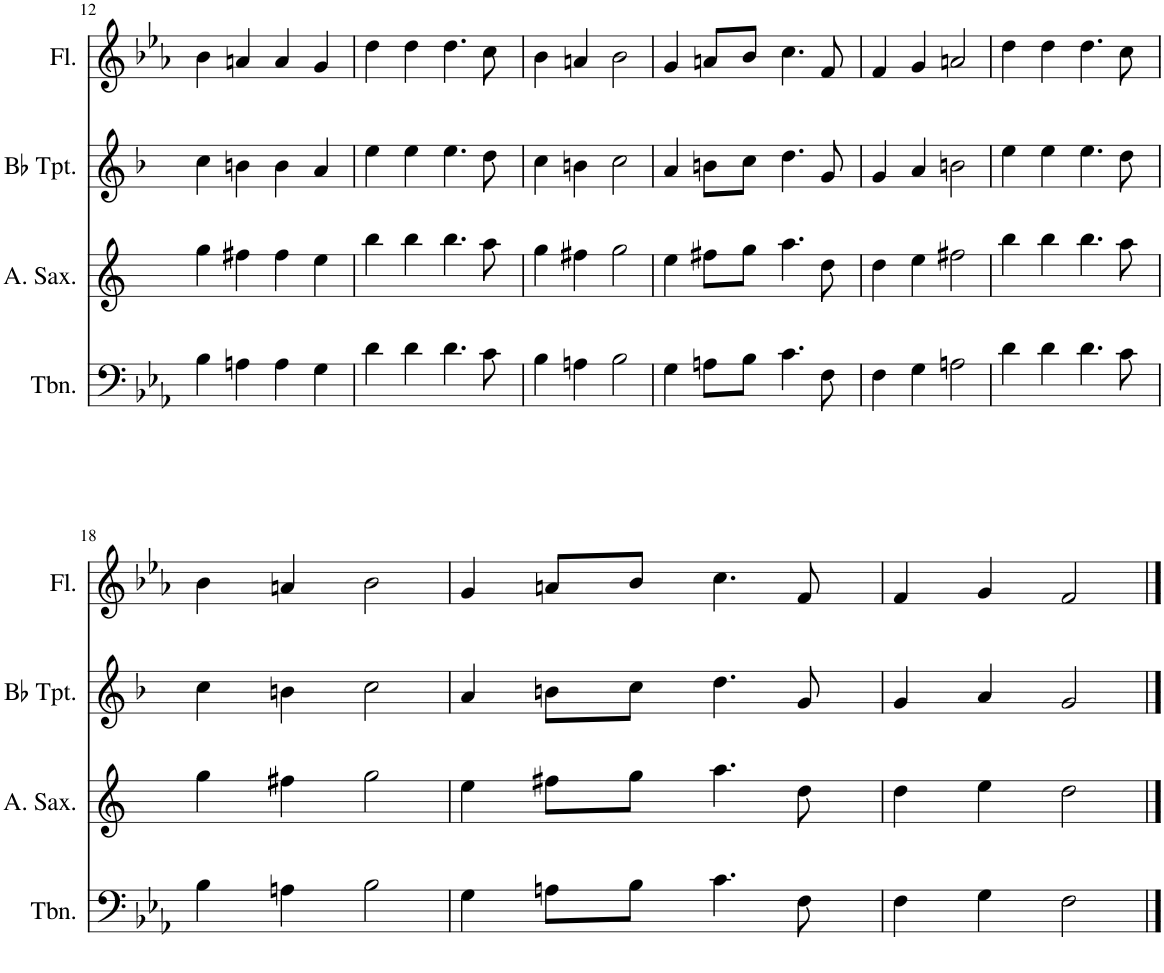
**kern	**kern	**kern	**kern
*part4	*part3	*part2	*part1
*staff4	*staff3	*staff2	*staff1
*I"Trombone	*I"Alto Saxophone	*I"Bb Trumpet	*I"Flute
*I'Tbn.	*I'A. Sax.	*I'Bb Tpt.	*I'Fl.
!!LO:PB:g=z
*clefF4	*clefG2	*clefG2	*clefG2
*	*Trd5c9	*Trd1c2	*
*k[b-e-a-]	*k[]	*k[b-]	*k[b-e-a-]
*M4/4	*M4/4	*M4/4	*M4/4
=12	=12	=12	=12
4B-\	4gg\	4cc\	4b-\
4An\	4ff#X\	4bn\	4an/
4A\	4ff#\	4b\	4a/
4G\	4ee\	4a/	4g/
=13	=13	=13	=13
4d\	4bb\	4ee\	4dd\
4d\	4bb\	4ee\	4dd\
4.d\	4.bb\	4.ee\	4.dd\
8c\	8aa\	8dd\	8cc\
=14	=14	=14	=14
4B-\	4gg\	4cc\	4b-\
4An\	4ff#X\	4bn\	4an/
2B-\	2gg\	2cc\	2b-\
=15	=15	=15	=15
4G\	4ee\	4a/	4g/
8An\L	8ff#X\L	8bn\L	8an/L
8B-\J	8gg\J	8cc\J	8b-/J
4.c\	4.aa\	4.dd\	4.cc\
8F\	8dd\	8g/	8f/
=16	=16	=16	=16
4F\	4dd\	4g/	4f/
4G\	4ee\	4a/	4g/
2An\	2ff#X\	2bn\	2an/
=17	=17	=17	=17
4d\	4bb\	4ee\	4dd\
4d\	4bb\	4ee\	4dd\
4.d\	4.bb\	4.ee\	4.dd\
8c\	8aa\	8dd\	8cc\
!!LO:LB:g=z
=18	=18	=18	=18
4B-\	4gg\	4cc\	4b-\
4An\	4ff#X\	4bn\	4an/
2B-\	2gg\	2cc\	2b-\
=19	=19	=19	=19
4G\	4ee\	4a/	4g/
8An\L	8ff#X\L	8bn\L	8an/L
8B-\J	8gg\J	8cc\J	8b-/J
4.c\	4.aa\	4.dd\	4.cc\
8F\	8dd\	8g/	8f/
=20	=20	=20	=20
4F\	4dd\	4g/	4f/
4G\	4ee\	4a/	4g/
2F\	2dd\	2g/	2f/
==	==	==	==
*-	*-	*-	*-
